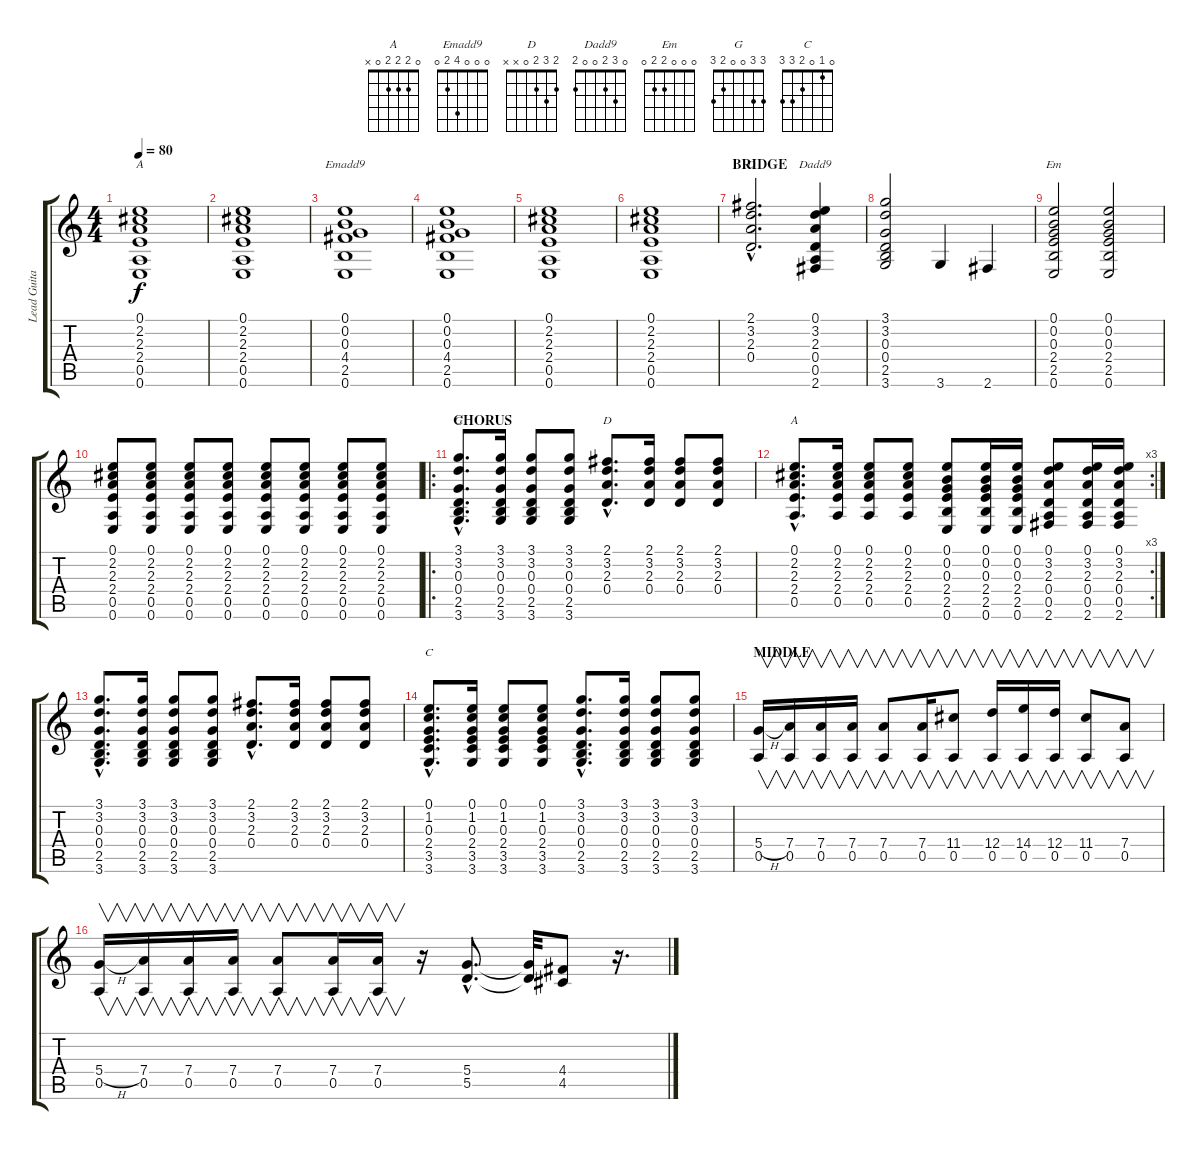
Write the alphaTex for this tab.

\track ("Lead Guitar" "Lead Guita") {instrument electricguitarclean}
\staff {score tabs}
\tuning (E4 B3 G3 D3 A2 E2) {hide}
\chord ("A" 0 2 2 2 x 0)
\chord ("Emadd9" 0 0 0 4 2 0)
\chord ("D" 2 3 2 0 0 x)
\chord ("Dadd9" 0 3 2 0 0 2)
\chord ("Em" 0 0 0 2 2 0)
\chord ("G" 3 3 0 0 2 3)
\chord ("D" 2 3 2 0 x x)
\chord ("A" 0 2 2 2 0 x)
\chord ("C" 0 1 0 2 3 3)
\ts (4 4)
\tempo 80
\clef g2
\ks c
(0.1 2.2 2.3 2.4 0.5 0.6).1{ch "A" dy f} |
(0.1 2.2 2.3 2.4 0.5 0.6).1 |
(0.1 0.2 0.3 4.4 2.5 0.6).1{ch "Emadd9" volume 9} |
(0.1 0.2 0.3 4.4 2.5 0.6).1{volume 9} |
(0.1 2.2 2.3 2.4 0.5 0.6).1 |
(0.1 2.2 2.3 2.4 0.5 0.6).1 |
\section ("" "BRIDGE")
(2.1{hac} 3.2{hac} 2.3{hac} 0.4{hac}).2{d ch "D"} (0.1 3.2 2.3 0.4 0.5 2.6).4{ch "Dadd9"} |
(3.1 3.2 0.3 0.4 2.5 3.6).2 3.6.4{volume 16} 2.6.4 |
(0.1 0.2 0.3 2.4 2.5 0.6).2{ch "Em" volume 9} (0.1 0.2 0.3 2.4 2.5 0.6).2 |
(0.1 2.2 2.3 2.4 0.5 0.6).8{volume 13} (0.1 2.2 2.3 2.4 0.5 0.6).8 (0.1 2.2 2.3 2.4 0.5 0.6).8 (0.1 2.2 2.3 2.4 0.5 0.6).8 (0.1 2.2 2.3 2.4 0.5 0.6).8 (0.1 2.2 2.3 2.4 0.5 0.6).8 (0.1 2.2 2.3 2.4 0.5 0.6).8 (0.1 2.2 2.3 2.4 0.5 0.6).8 |
\ro
\section ("" "CHORUS")
(3.1{hac} 3.2{hac} 0.3{hac} 0.4{hac} 2.5{hac} 3.6{hac}).8{d ch "G"} (3.1 3.2 0.3 0.4 2.5 3.6).16 (3.1 3.2 0.3 0.4 2.5 3.6).8 (3.1 3.2 0.3 0.4 2.5 3.6).8 (2.1{hac} 3.2{hac} 2.3{hac} 0.4{hac}).8{d ch "D"} (2.1 3.2 2.3 0.4).16 (2.1 3.2 2.3 0.4).8 (2.1 3.2 2.3 0.4).8 |
\rc 3
(0.1{hac} 2.2{hac} 2.3{hac} 2.4{hac} 0.5{hac}).8{d ch "A"} (0.1 2.2 2.3 2.4 0.5).16 (0.1 2.2 2.3 2.4 0.5).8 (0.1 2.2 2.3 2.4 0.5).8 (0.1 0.2 0.3 2.4 2.5 0.6).8 (0.1 0.2 0.3 2.4 2.5 0.6).16 (0.1 0.2 0.3 2.4 2.5 0.6).16 (0.1 3.2 2.3 0.4 0.5 2.6).8 (0.1 3.2 2.3 0.4 0.5 2.6).16 (0.1 3.2 2.3 0.4 0.5 2.6).16 |
(3.1{hac} 3.2{hac} 0.3{hac} 0.4{hac} 2.5{hac} 3.6{hac}).8{d} (3.1 3.2 0.3 0.4 2.5 3.6).16 (3.1 3.2 0.3 0.4 2.5 3.6).8 (3.1 3.2 0.3 0.4 2.5 3.6).8 (2.1{hac} 3.2{hac} 2.3{hac} 0.4{hac}).8{d} (2.1 3.2 2.3 0.4).16 (2.1 3.2 2.3 0.4).8 (2.1 3.2 2.3 0.4).8 |
(0.1{hac} 1.2{hac} 0.3{hac} 2.4{hac} 3.5{hac} 3.6{hac}).8{d ch "C"} (0.1 1.2 0.3 2.4 3.5 3.6).16 (0.1 1.2 0.3 2.4 3.5 3.6).8 (0.1 1.2 0.3 2.4 3.5 3.6).8 (3.1{hac} 3.2{hac} 0.3{hac} 0.4{hac} 2.5{hac} 3.6{hac}).8{d} (3.1 3.2 0.3 0.4 2.5 3.6).16 (3.1 3.2 0.3 0.4 2.5 3.6).8 (3.1 3.2 0.3 0.4 2.5 3.6).8 |
\section ("" "MIDDLE")
(5.4{h} 0.5).16{v volume 15 instrument distortionguitar} (7.4 0.5).16{v} (7.4 0.5).16{v} (7.4 0.5).16{v} (7.4 0.5).8{v} (7.4 0.5).16{v} (11.4 0.5).8{v} (12.4 0.5).16{v} (14.4 0.5).16{v} (12.4 0.5).16{v} (11.4 0.5).8{v} (7.4 0.5).8{v} |
(5.4{h} 0.5).16{v} (7.4 0.5).16{v} (7.4 0.5).16{v} (7.4 0.5).16{v} (7.4 0.5).8{v} (7.4 0.5).16{v} (7.4 0.5).16{v} r.16 (5.4{hac} 5.5{hac}).8{d} (5.4{t} 5.5{t}).32 (4.4 4.5).8 r.16{d}
